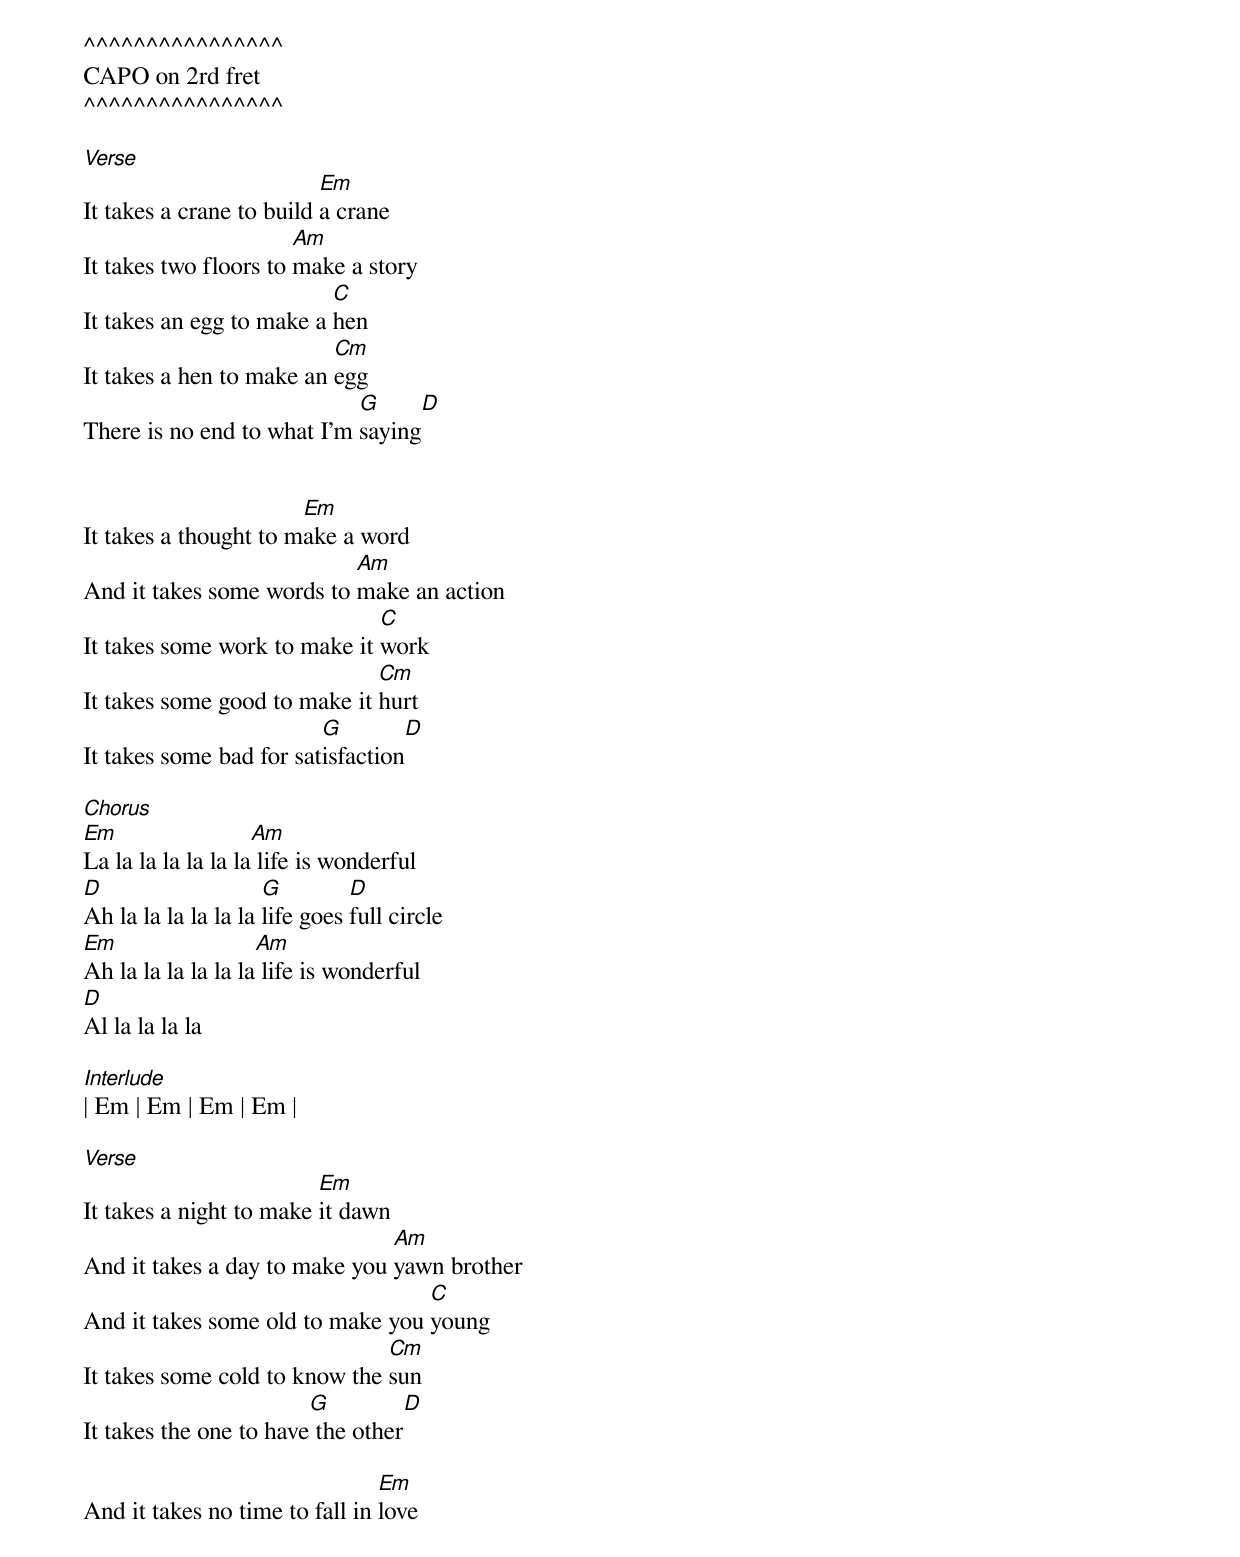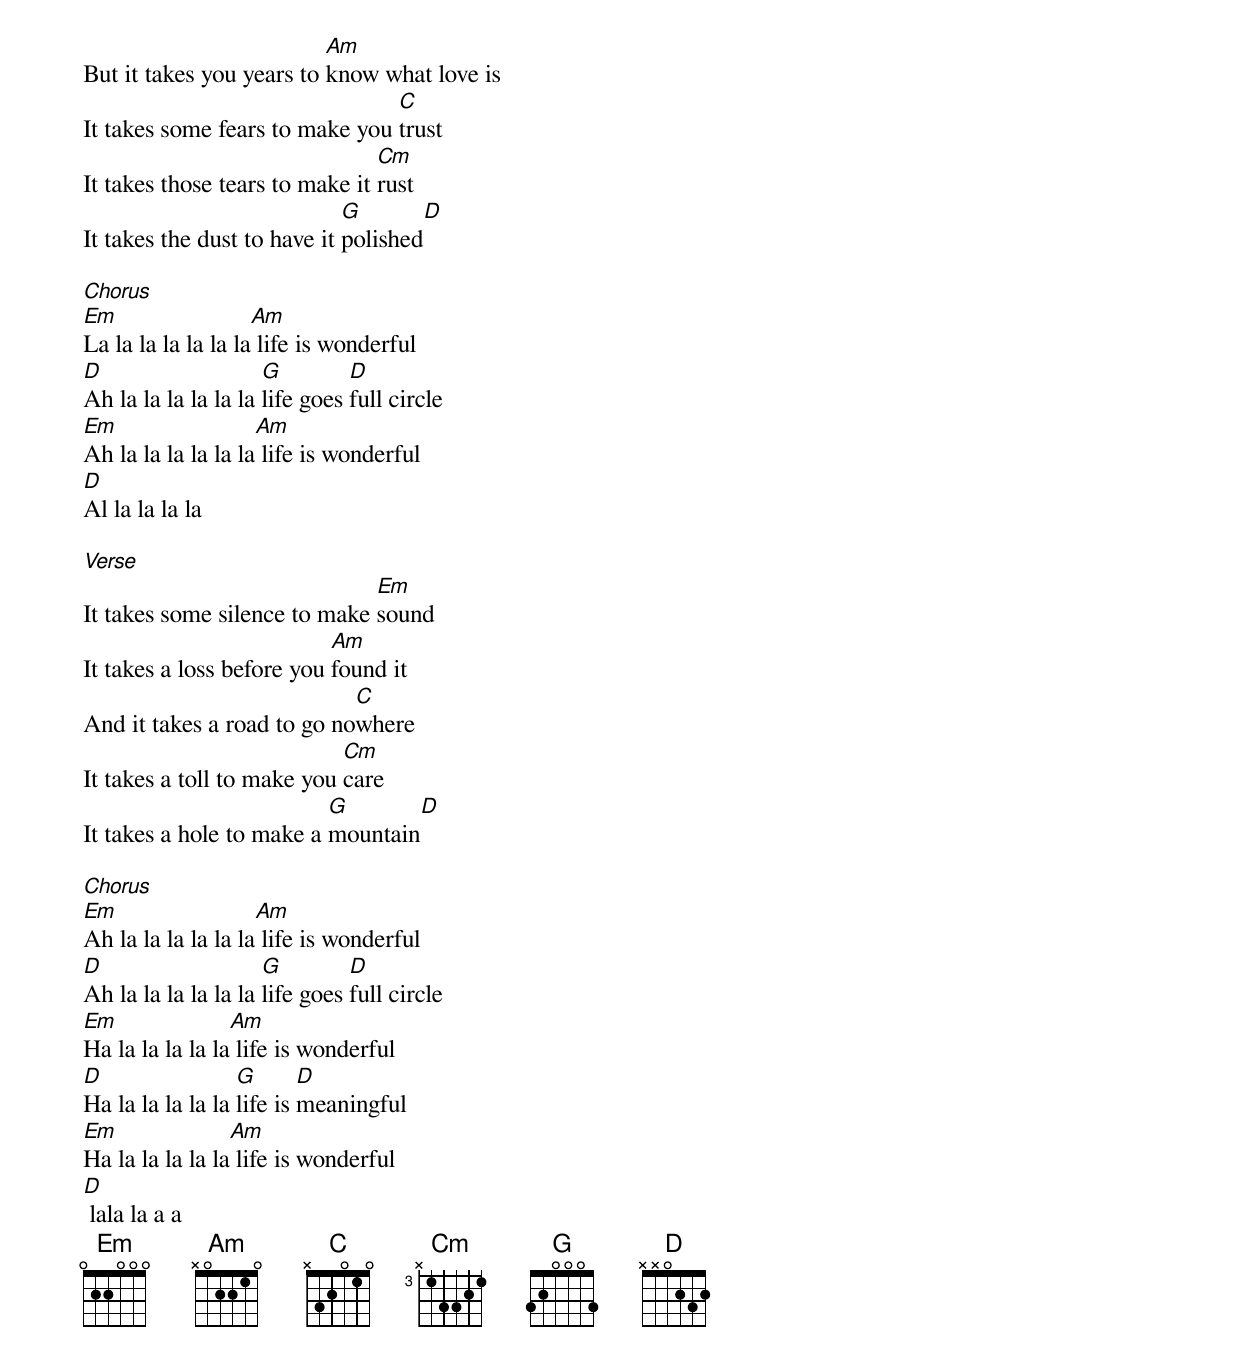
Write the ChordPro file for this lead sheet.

^^^^^^^^^^^^^^^^
CAPO on 2rd fret
^^^^^^^^^^^^^^^^

[Verse]
It takes a crane to build [Em]a crane
It takes two floors to [Am]make a story
It takes an egg to make a [C]hen
It takes a hen to make an [Cm]egg
There is no end to what I'm [G]saying[D]


It takes a thought to m[Em]ake a word
And it takes some words to [Am]make an action
It takes some work to make it [C]work
It takes some good to make it [Cm]hurt
It takes some bad for sat[G]isfaction[D]

[Chorus]
[Em]La la la la la la la[Am] life is wonderful
[D]Ah la la la la la la [G]life goes [D]full circle
[Em]Ah la la la la la la[Am] life is wonderful
[D]Al la la la la

[Interlude]
| Em | Em | Em | Em |

[Verse]
It takes a night to make [Em]it dawn
And it takes a day to make you [Am]yawn brother
And it takes some old to make you [C]young
It takes some cold to know the [Cm]sun
It takes the one to have[G] the other[D]

And it takes no time to fall in [Em]love
But it takes you years to [Am]know what love is
It takes some fears to make you [C]trust
It takes those tears to make it [Cm]rust
It takes the dust to have it [G]polished[D]

[Chorus]
[Em]La la la la la la la[Am] life is wonderful
[D]Ah la la la la la la [G]life goes [D]full circle
[Em]Ah la la la la la la[Am] life is wonderful
[D]Al la la la la

[Verse]
It takes some silence to make [Em]sound
It takes a loss before you [Am]found it
And it takes a road to go no[C]where
It takes a toll to make you [Cm]care
It takes a hole to make a [G]mountain[D]

[Chorus]
[Em]Ah la la la la la la[Am] life is wonderful
[D]Ah la la la la la la [G]life goes [D]full circle
[Em]Ha la la la la la[Am] life is wonderful
[D]Ha la la la la la [G]life is [D]meaningful
[Em]Ha la la la la la[Am] life is wonderful
[D] lala la a a
